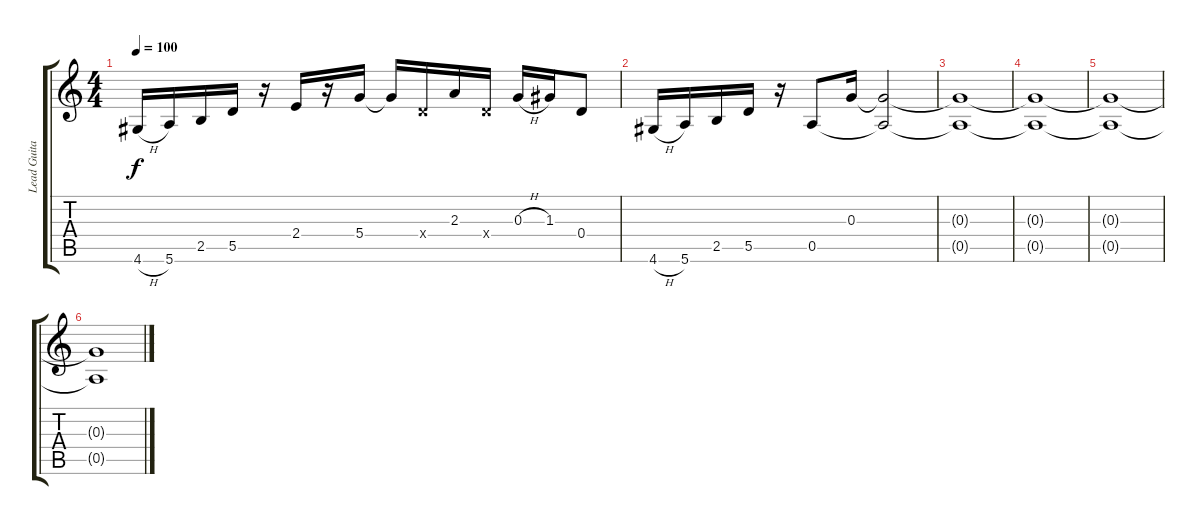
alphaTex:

\track ("Lead Guitar" "Lead Guita") {instrument overdrivenguitar}
\staff {score tabs}
\tuning (E4 B3 G3 D3 A2 E2) {hide}
\ts (4 4)
\tempo 100
\clef g2
\ks c
4.6{h}.16{dy f} 5.6.16 2.5.16 5.5.16 r.16 2.4.16 r.16 5.4.16 5.4{t}.16 0.4{x}.16 2.3.16 0.4{x}.16 0.3{h}.16 1.3.16 0.4.8 |
4.6{h}.16 5.6.16 2.5.16 5.5.16 r.16 0.5.8 0.3.16 (0.3{t} 0.5{t}).2 |
(0.3{t} 0.5{t}).1{volume 0} |
(0.3{t} 0.5{t}).1 |
(0.3{t} 0.5{t}).1 |
(0.3{t} 0.5{t}).1
